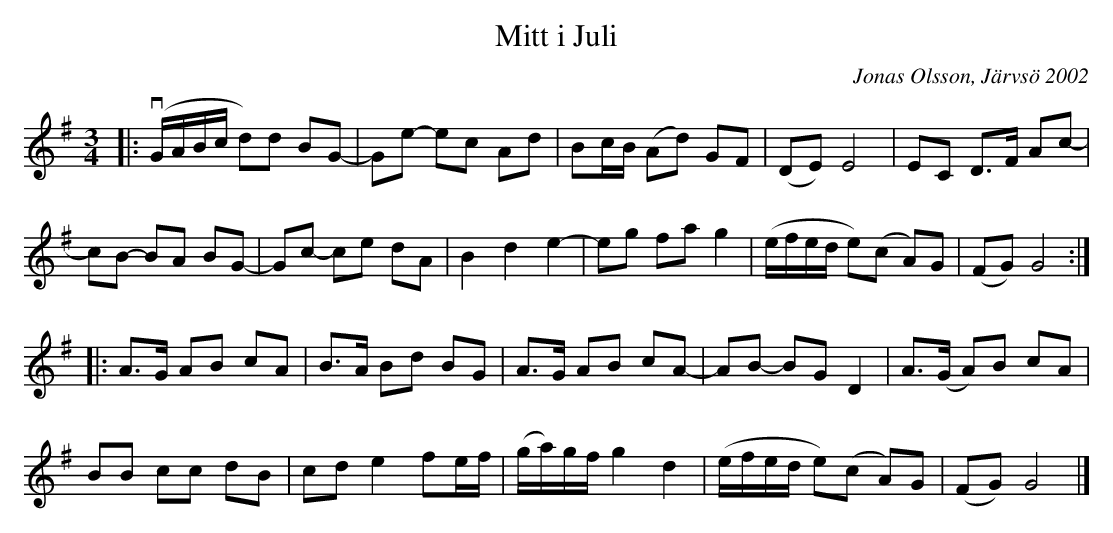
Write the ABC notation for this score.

X:1
T: Mitt i Juli
O: Jonas Olsson, J\"arvs\"o 2002
M: 3/4
L: 1/16
K: G
|:\
(vGABc d2)d2 B2G2- | G2e2- e2c2 A2d2 | B2cB (A2d2) G2F2 | (D2E2) E8 | E2C2 D3F A2c2- |
c2B2- B2A2 B2G2- | G2c2- c2e2 d2A2 | B4 d4 e4- | e2g2 f2a2 g4 | (efed e2)(c2 A2)G2 | (F2G2) G8 :|
|:\
A3G A2B2 c2A2 | B3A B2d2 B2G2 | A3G A2B2 c2A2- | A2B2- B2G2 D4 | A3(G A2)B2 c2A2 |
B2B2 c2c2 d2B2 | c2d2 e4 f2ef | (ga)gf g4 d4 | (efed e2)(c2 A2)G2 |(F2G2) G8 |]
